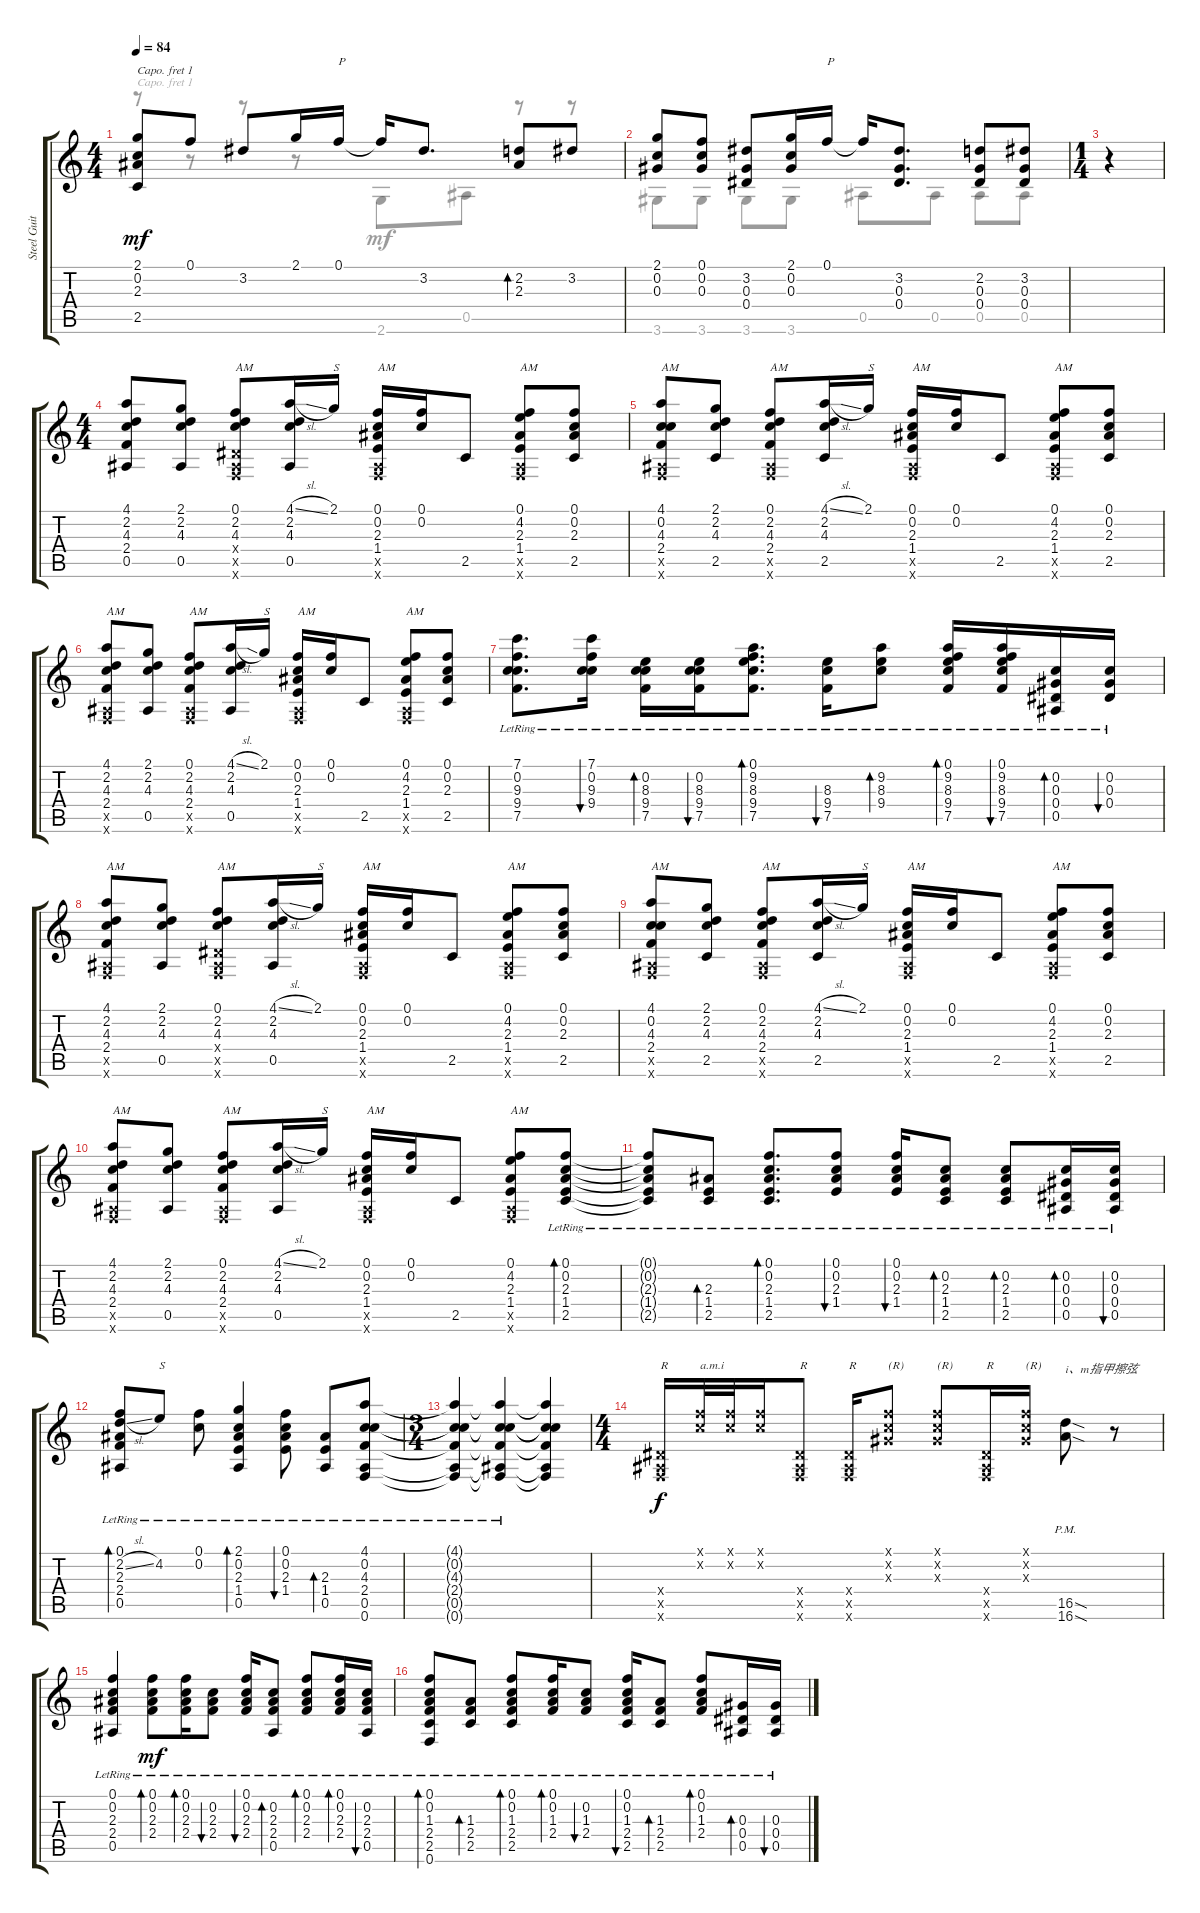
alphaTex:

\track ("Steel Guitar" "Steel Guit") {instrument acousticguitarsteel}
\staff {score tabs}
\capo 1
\tuning (E4 B3 G3 D3 A2 E2) {hide}
\voice
\ts (4 4)
\tempo 84
\clef g2
\ks c
(2.1 0.2 2.3 2.5).8{dy mf} 0.1.8 3.2.8 2.1.16 0.1.16{txt "P"} 0.1{t}.16 3.2.8{d} (2.2 2.3).8{bd 30} 3.2.8 |
(2.1 0.2 0.3).8 (0.1 0.2 0.3).8 (3.2 0.3 0.4).8 (2.1 0.2 0.3).16 0.1.16{txt "P"} 0.1{t}.16 (3.2 0.3 0.4).8{d} (2.2 0.3 0.4).8 (3.2 0.3 0.4).8 |
\ts (1 4)
r.4 |
\ts (4 4)
(4.1 2.2 4.3 2.4 0.5).8 (2.1 2.2 4.3 0.5).8 (0.1 2.2 4.3 0.4{x} 0.5{x} 0.6{x}).8{txt "AM"} (4.1{sl} 2.2 4.3 0.5).16 2.1.16{txt "S"} (0.1 0.2 2.3 1.4 0.5{x} 0.6{x}).16{txt "AM"} (0.1 0.2).16 2.5.8 (0.1 4.2 2.3 1.4 0.5{x} 0.6{x}).8{txt "AM"} (0.1 0.2 2.3 2.5).8 |
(4.1 0.2 4.3 2.4 0.5{x} 0.6{x}).8{txt "AM"} (2.1 2.2 4.3 2.5).8 (0.1 2.2 4.3 2.4 0.5{x} 0.6{x}).8{txt "AM"} (4.1{sl} 2.2 4.3 2.5).16 2.1.16{txt "S"} (0.1 0.2 2.3 1.4 0.5{x} 0.6{x}).16{txt "AM"} (0.1 0.2).16 2.5.8 (0.1 4.2 2.3 1.4 0.5{x} 0.6{x}).8{txt "AM"} (0.1 0.2 2.3 2.5).8 |
(4.1 2.2 4.3 2.4 0.5{x} 0.6{x}).8{txt "AM"} (2.1 2.2 4.3 0.5).8 (0.1 2.2 4.3 2.4 0.5{x} 0.6{x}).8{txt "AM"} (4.1{sl} 2.2 4.3 0.5).16 2.1.16{txt "S"} (0.1 0.2 2.3 1.4 0.5{x} 0.6{x}).16{txt "AM"} (0.1 0.2).16 2.5.8 (0.1 4.2 2.3 1.4 0.5{x} 0.6{x}).8{txt "AM"} (0.1 0.2 2.3 2.5).8 |
(7.1{lr} 0.2{lr} 9.3{lr} 9.4{lr} 7.5{lr}).8{d} (7.1{lr} 0.2{lr} 9.3{lr} 9.4{lr}).16{bu 30} (0.2{lr} 8.3{lr} 9.4{lr} 7.5{lr}).16{bd 30} (0.2{lr} 8.3{lr} 9.4{lr} 7.5{lr}).16{bu 30} (0.1{lr} 9.2{lr} 8.3{lr} 9.4{lr} 7.5{lr}).8{d bd 30} (8.3{lr} 9.4{lr} 7.5{lr}).16{bu 30} (9.2{lr} 8.3{lr} 9.4{lr}).8{bd 30} (0.1 9.2{lr} 8.3{lr} 9.4{lr} 7.5{lr}).16{bd 30} (0.1 9.2{lr} 8.3{lr} 9.4{lr} 7.5{lr}).16{bu 30} (0.2{lr} 0.3{lr} 0.4{lr} 0.5{lr}).16{bd 30} (0.2 0.3{lr} 0.4{lr}).16{bu 30} |
(4.1 2.2 4.3 2.4 0.5{x} 0.6{x}).8{txt "AM"} (2.1 2.2 4.3 0.5).8 (0.1 2.2 4.3 0.4{x} 0.5{x} 0.6{x}).8{txt "AM"} (4.1{sl} 2.2 4.3 0.5).16 2.1.16{txt "S"} (0.1 0.2 2.3 1.4 0.5{x} 0.6{x}).16{txt "AM"} (0.1 0.2).16 2.5.8 (0.1 4.2 2.3 1.4 0.5{x} 0.6{x}).8{txt "AM"} (0.1 0.2 2.3 2.5).8 |
(4.1 0.2 4.3 2.4 0.5{x} 0.6{x}).8{txt "AM"} (2.1 2.2 4.3 2.5).8 (0.1 2.2 4.3 2.4 0.5{x} 0.6{x}).8{txt "AM"} (4.1{sl} 2.2 4.3 2.5).16 2.1.16{txt "S"} (0.1 0.2 2.3 1.4 0.5{x} 0.6{x}).16{txt "AM"} (0.1 0.2).16 2.5.8 (0.1 4.2 2.3 1.4 0.5{x} 0.6{x}).8{txt "AM"} (0.1 0.2 2.3 2.5).8 |
(4.1 2.2 4.3 2.4 0.5{x} 0.6{x}).8{txt "AM"} (2.1 2.2 4.3 0.5).8 (0.1 2.2 4.3 2.4 0.5{x} 0.6{x}).8{txt "AM"} (4.1{sl} 2.2 4.3 0.5).16 2.1.16{txt "S"} (0.1 0.2 2.3 1.4 0.5{x} 0.6{x}).16{txt "AM"} (0.1 0.2).16 2.5.8 (0.1 4.2 2.3 1.4 0.5{x} 0.6{x}).8{txt "AM"} (0.1{lr} 0.2{lr} 2.3{lr} 1.4{lr} 2.5{lr}).8{bd 30} |
(0.1{lr t} 0.2{lr t} 2.3{lr t} 1.4{lr t} 2.5{lr t}).8 (2.3{lr} 1.4{lr} 2.5{lr}).8{bd 30} (0.1{lr} 0.2{lr} 2.3{lr} 1.4{lr} 2.5{lr}).8{d bd 30} (0.1{lr} 0.2{lr} 2.3{lr} 1.4{lr}).8{bu 30} (0.1{lr} 0.2{lr} 2.3{lr} 1.4{lr}).16{bu 30} (0.2{lr} 2.3{lr} 1.4{lr} 2.5{lr}).8{bd 30} (0.2{lr} 2.3{lr} 1.4{lr} 2.5{lr}).8{bd 30} (0.2{lr} 0.3{lr} 0.4{lr} 0.5{lr}).16{bd 30} (0.2{lr} 0.3{lr} 0.4{lr} 0.5{lr}).16{bu 30} |
(0.1{lr} 2.2{sl lr} 2.3{lr} 2.4{lr} 0.5{lr}).8{bd 30} 4.2{lr}.8{txt "S"} (0.1{lr} 0.2{lr}).8 (2.1{lr} 0.2{lr} 2.3{lr} 1.4{lr} 0.5{lr}).4{bd 30} (0.1{lr} 0.2{lr} 2.3{lr} 1.4{lr}).8{bu 30} (2.3{lr} 1.4{lr} 0.5{lr}).8{bd 30} (4.1{lr} 0.2{lr} 4.3{lr} 2.4{lr} 0.5{lr} 0.6{lr}).8 |
\ts (3 4)
(4.1{lr t} 0.2{lr t} 4.3{lr t} 2.4{lr t} 0.5{lr t} 0.6{lr t}).4 (4.1{lr t} 0.2{lr t} 4.3{lr t} 2.4{lr t} 0.5{lr t} 0.6{lr t}).4 (4.1{t} 0.2{t} 4.3{t} 2.4{t} 0.5{t} 0.6{t}).4 |
\ts (4 4)
(0.4{x} 0.5{x} 0.6{x}).16{txt "R" dy f} (0.1{x} 0.2{x}).32{txt "a.m.i"} (0.1{x} 0.2{x}).32 (0.1{x} 0.2{x}).16 (0.4{x} 0.5{x} 0.6{x}).8{txt "R"} (0.4{x} 0.5{x} 0.6{x}).16{txt "R"} (0.1{x} 0.2{x} 0.3{x}).8{txt "(R)"} (0.1{x} 0.2{x} 0.3{x}).8{txt "(R)"} (0.4{x} 0.5{x} 0.6{x}).16{txt "R"} (0.1{x} 0.2{x} 0.3{x}).16{txt "(R)"} (16.5{sod pm} 16.6{sod pm}).8{txt "i、m指甲擦弦"} r.8 |
(0.1{lr} 0.2{lr} 2.3{lr} 2.4{lr} 0.5{lr}).4 (0.1{lr} 0.2{lr} 2.3{lr} 2.4{lr}).8{bd 30 dy mf} (0.1{lr} 0.2{lr} 2.3{lr} 2.4{lr}).16{bd 30} (0.2{lr} 2.3{lr} 2.4{lr}).8{bu 30} (0.1{lr} 0.2{lr} 2.3{lr} 2.4{lr}).16{bu 30} (0.2{lr} 2.3{lr} 2.4{lr} 0.5{lr}).8{bd 30} (0.1{lr} 0.2{lr} 2.3{lr} 2.4{lr}).8{bd 30} (0.1{lr} 0.2{lr} 2.3{lr} 2.4{lr}).16{bd 30} (0.2{lr} 2.3{lr} 2.4{lr} 0.5{lr}).16{bu 30} |
(0.1{lr} 0.2{lr} 1.3{lr} 2.4{lr} 2.5{lr} 0.6{lr}).8{bd 30} (1.3{lr} 2.4{lr} 2.5{lr}).8{bd 30} (0.1{lr} 0.2{lr} 1.3{lr} 2.4{lr} 2.5{lr}).8{bd 30} (0.1{lr} 0.2{lr} 1.3{lr} 2.4{lr}).16{bd 30} (0.2{lr} 1.3{lr} 2.4{lr}).8{bu 30} (0.1{lr} 0.2{lr} 1.3{lr} 2.4{lr} 2.5{lr}).16{bu 30} (1.3{lr} 2.4{lr} 2.5{lr}).8{bd 30} (0.1{lr} 0.2{lr} 1.3{lr} 2.4{lr}).8{bd 30} (0.3{lr} 0.4{lr} 0.5{lr}).16{bd 30} (0.3{lr} 0.4{lr} 0.5{lr}).16{bu 30}
\voice
\clef g2
\ottava regular
\simile none
\ks c
r.8{dy mf} r.8 r.8 r.8 2.6.8 0.5.8 r.8 r.8 |
3.6.8 3.6.8 3.6.8 3.6.8 0.5.8 0.5.8 0.5.8 0.5.8 |
|
|
|
|
|
|
|
|
|
|
|
|
|
